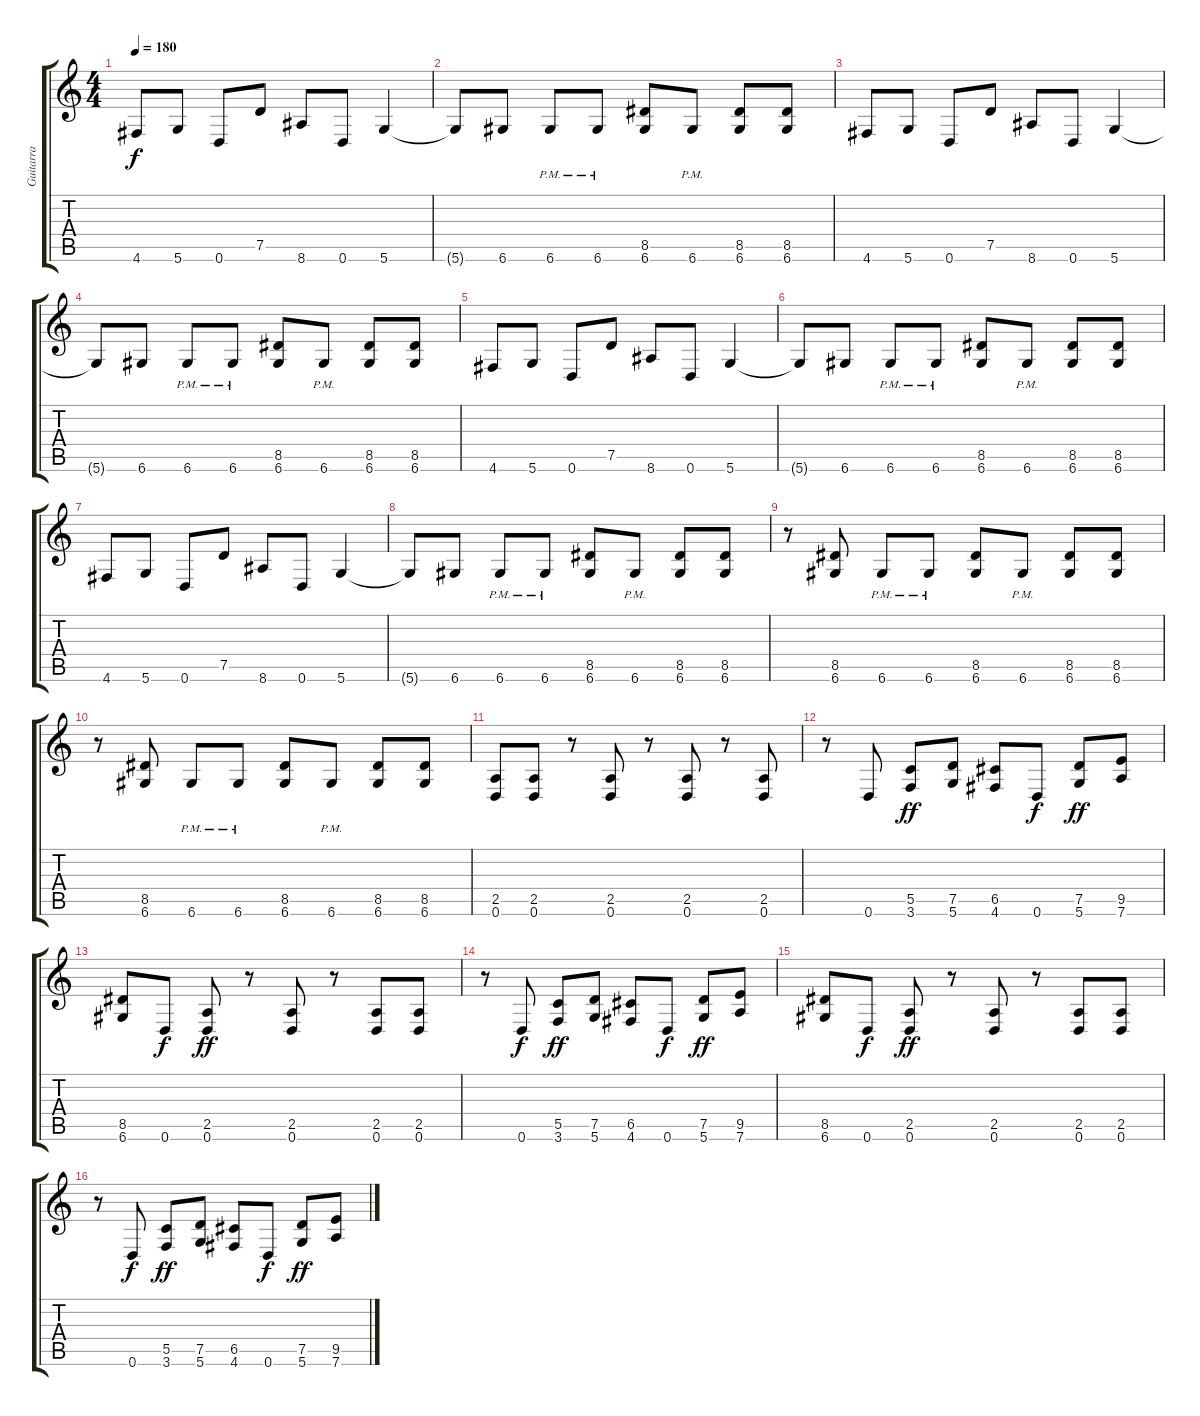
\track ("Guitarra" "Guitarra") {instrument distortionguitar}
\staff {score tabs}
\tuning (D4 A3 F3 C3 G2 D2) {hide}
\ts (4 4)
\tempo 180
\clef g2
\ks c
4.6.8{dy f} 5.6.8 0.6.8 7.5.8 8.6.8 0.6.8 5.6.4 |
5.6{t}.8 6.6.8 6.6{pm}.8 6.6{pm}.8 (8.5 6.6).8 6.6{pm}.8 (8.5 6.6).8 (8.5 6.6).8 |
4.6.8 5.6.8 0.6.8 7.5.8 8.6.8 0.6.8 5.6.4 |
5.6{t}.8 6.6.8 6.6{pm}.8 6.6{pm}.8 (8.5 6.6).8 6.6{pm}.8 (8.5 6.6).8 (8.5 6.6).8 |
4.6.8 5.6.8 0.6.8 7.5.8 8.6.8 0.6.8 5.6.4 |
5.6{t}.8 6.6.8 6.6{pm}.8 6.6{pm}.8 (8.5 6.6).8 6.6{pm}.8 (8.5 6.6).8 (8.5 6.6).8 |
4.6.8 5.6.8 0.6.8 7.5.8 8.6.8 0.6.8 5.6.4 |
5.6{t}.8 6.6.8 6.6{pm}.8 6.6{pm}.8 (8.5 6.6).8 6.6{pm}.8 (8.5 6.6).8 (8.5 6.6).8 |
r.8 (8.5 6.6).8 6.6{pm}.8 6.6{pm}.8 (8.5 6.6).8 6.6{pm}.8 (8.5 6.6).8 (8.5 6.6).8 |
r.8 (8.5 6.6).8 6.6{pm}.8 6.6{pm}.8 (8.5 6.6).8 6.6{pm}.8 (8.5 6.6).8 (8.5 6.6).8 |
(2.5 0.6).8 (2.5 0.6).8 r.8 (2.5 0.6).8 r.8 (2.5 0.6).8 r.8 (2.5 0.6).8 |
r.8 0.6.8 (5.5 3.6).8{dy ff} (7.5 5.6).8 (6.5 4.6).8 0.6.8{dy f} (7.5 5.6).8{dy ff} (9.5 7.6).8 |
(8.5 6.6).8 0.6.8{dy f} (2.5 0.6).8{dy ff} r.8 (2.5 0.6).8 r.8 (2.5 0.6).8 (2.5 0.6).8 |
r.8 0.6.8{dy f} (5.5 3.6).8{dy ff} (7.5 5.6).8 (6.5 4.6).8 0.6.8{dy f} (7.5 5.6).8{dy ff} (9.5 7.6).8 |
(8.5 6.6).8 0.6.8{dy f} (2.5 0.6).8{dy ff} r.8 (2.5 0.6).8 r.8 (2.5 0.6).8 (2.5 0.6).8 |
r.8 0.6.8{dy f} (5.5 3.6).8{dy ff} (7.5 5.6).8 (6.5 4.6).8 0.6.8{dy f} (7.5 5.6).8{dy ff} (9.5 7.6).8
